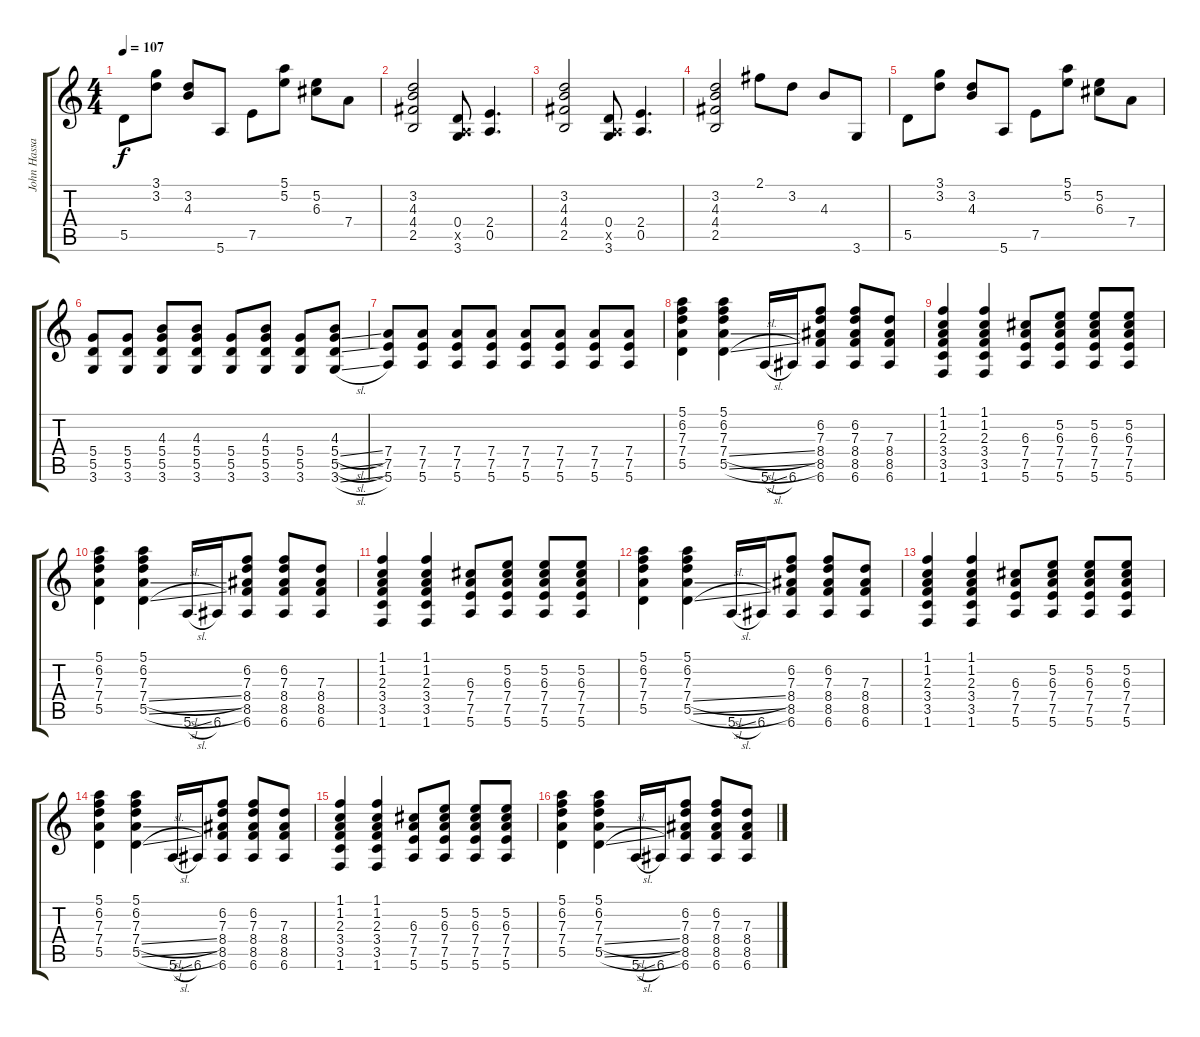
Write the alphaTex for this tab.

\track ("John Hassal" "John Hassa") {instrument acousticguitarsteel}
\staff {score tabs}
\tuning (E4 B3 G3 D3 A2 E2) {hide}
\ts (4 4)
\tempo 107
\clef g2
\ks c
5.5.8{dy f} (3.1 3.2).8 (3.2 4.3).8 5.6.8 7.5.8 (5.1 5.2).8 (5.2 6.3).8 7.4.8 |
(3.2 4.3 4.4 2.5).2 (0.4 0.5{x} 3.6).8 (2.4 0.5).4{d} |
(3.2 4.3 4.4 2.5).2 (0.4 0.5{x} 3.6).8 (2.4 0.5).4{d} |
(3.2 4.3 4.4 2.5).2 2.1.8 3.2.8 4.3.8 3.6.8 |
5.5.8 (3.1 3.2).8 (3.2 4.3).8 5.6.8 7.5.8 (5.1 5.2).8 (5.2 6.3).8 7.4.8 |
(5.4 5.5 3.6).8 (5.4 5.5 3.6).8 (4.3 5.4 5.5 3.6).8 (4.3 5.4 5.5 3.6).8 (5.4 5.5 3.6).8 (4.3 5.4 5.5 3.6).8 (5.4 5.5 3.6).8 (4.3 5.4{sl} 5.5{sl} 3.6{sl}).8 |
(7.4 7.5 5.6).8 (7.4 7.5 5.6).8 (7.4 7.5 5.6).8 (7.4 7.5 5.6).8 (7.4 7.5 5.6).8 (7.4 7.5 5.6).8 (7.4 7.5 5.6).8 (7.4 7.5 5.6).8 |
(5.1 6.2 7.3 7.4 5.5).4 (5.1 6.2 7.3 7.4{sl} 5.5{sl}).4 5.6{sl}.16 6.6.16 (6.2 7.3 8.4 8.5 6.6).8 (6.2 7.3 8.4 8.5 6.6).8 (7.3 8.4 8.5 6.6).8 |
(1.1 1.2 2.3 3.4 3.5 1.6).4 (1.1 1.2 2.3 3.4 3.5 1.6).4 (6.3 7.4 7.5 5.6).8 (5.2 6.3 7.4 7.5 5.6).8 (5.2 6.3 7.4 7.5 5.6).8 (5.2 6.3 7.4 7.5 5.6).8 |
(5.1 6.2 7.3 7.4 5.5).4 (5.1 6.2 7.3 7.4{sl} 5.5{sl}).4 5.6{sl}.16 6.6.16 (6.2 7.3 8.4 8.5 6.6).8 (6.2 7.3 8.4 8.5 6.6).8 (7.3 8.4 8.5 6.6).8 |
(1.1 1.2 2.3 3.4 3.5 1.6).4 (1.1 1.2 2.3 3.4 3.5 1.6).4 (6.3 7.4 7.5 5.6).8 (5.2 6.3 7.4 7.5 5.6).8 (5.2 6.3 7.4 7.5 5.6).8 (5.2 6.3 7.4 7.5 5.6).8 |
(5.1 6.2 7.3 7.4 5.5).4 (5.1 6.2 7.3 7.4{sl} 5.5{sl}).4 5.6{sl}.16 6.6.16 (6.2 7.3 8.4 8.5 6.6).8 (6.2 7.3 8.4 8.5 6.6).8 (7.3 8.4 8.5 6.6).8 |
(1.1 1.2 2.3 3.4 3.5 1.6).4 (1.1 1.2 2.3 3.4 3.5 1.6).4 (6.3 7.4 7.5 5.6).8 (5.2 6.3 7.4 7.5 5.6).8 (5.2 6.3 7.4 7.5 5.6).8 (5.2 6.3 7.4 7.5 5.6).8 |
(5.1 6.2 7.3 7.4 5.5).4 (5.1 6.2 7.3 7.4{sl} 5.5{sl}).4 5.6{sl}.16 6.6.16 (6.2 7.3 8.4 8.5 6.6).8 (6.2 7.3 8.4 8.5 6.6).8 (7.3 8.4 8.5 6.6).8 |
(1.1 1.2 2.3 3.4 3.5 1.6).4 (1.1 1.2 2.3 3.4 3.5 1.6).4 (6.3 7.4 7.5 5.6).8 (5.2 6.3 7.4 7.5 5.6).8 (5.2 6.3 7.4 7.5 5.6).8 (5.2 6.3 7.4 7.5 5.6).8 |
(5.1 6.2 7.3 7.4 5.5).4 (5.1 6.2 7.3 7.4{sl} 5.5{sl}).4 5.6{sl}.16 6.6.16 (6.2 7.3 8.4 8.5 6.6).8 (6.2 7.3 8.4 8.5 6.6).8 (7.3 8.4 8.5 6.6).8
